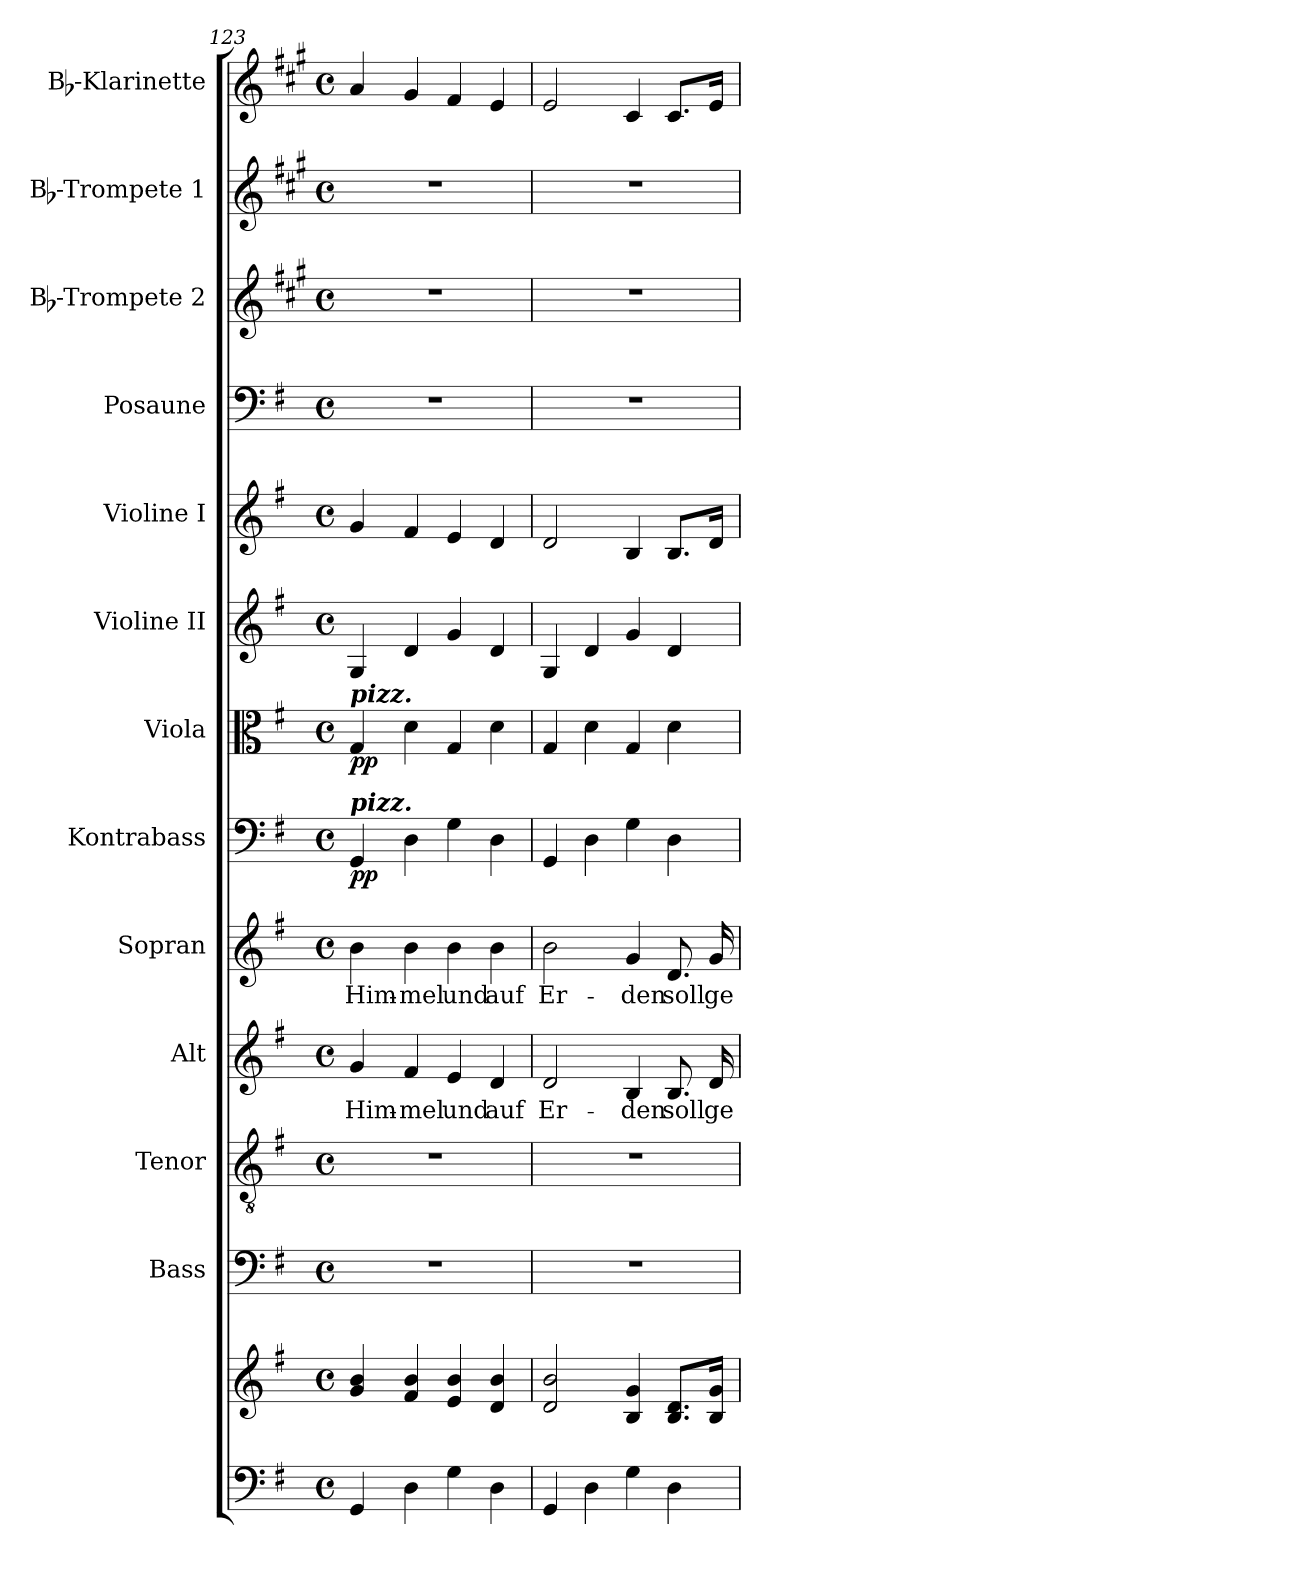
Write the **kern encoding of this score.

**kern	**kern	**kern	**kern	**kern	**text	**kern	**text	**kern	**dynam	**kern	**dynam	**kern	**kern	**kern	**kern	**kern	**kern
*part13	*part13	*part12	*part11	*part10	*part10	*part9	*part9	*part8	*part8	*part7	*part7	*part6	*part5	*part4	*part3	*part2	*part1
*staff14	*staff13	*staff12	*staff11	*staff10	*staff10	*staff9	*staff9	*staff8	*staff8	*staff7	*staff7	*staff6	*staff5	*staff4	*staff3	*staff2	*staff1
*	*	*I"Bass	*I"Tenor	*I"Alt	*	*I"Sopran	*	*I"Kontrabass	*	*I"Viola	*	*I"Violine II	*I"Violine I	*I"Posaune	*I"Bb-Trompete 2	*I"Bb-Trompete 1	*I"Bb-Klarinette
*	*	*I'B.	*I'T.	*I'A.	*	*I'S.	*	*I'Kb.	*	*I'Vla.	*	*I'Vl. II	*I'Vl. I	*I'Pos.	*I'Bb Trp. 2	*I'Bb Trp. 1	*I'Bb Kl.
!!LO:PB:g=z
*clefF4	*clefG2	*clefF4	*clefGv2	*clefG2	*	*clefG2	*	*clefF4	*	*clefC3	*	*clefG2	*clefG2	*clefF4	*clefG2	*clefG2	*clefG2
*	*	*	*	*	*	*	*	*ITrd7c12	*	*	*	*	*	*	*ITrd1c2	*ITrd1c2	*ITrd1c2
*k[f#]	*k[f#]	*k[f#]	*k[f#]	*k[f#]	*	*k[f#]	*	*k[f#]	*	*k[f#]	*	*k[f#]	*k[f#]	*k[f#]	*k[f#]	*k[f#]	*k[f#]
*G:	*G:	*G:	*G:	*G:	*	*G:	*	*G:	*	*G:	*	*G:	*G:	*G:	*G:	*G:	*G:
*M4/4	*M4/4	*M4/4	*M4/4	*M4/4	*	*M4/4	*	*M4/4	*	*M4/4	*	*M4/4	*M4/4	*M4/4	*M4/4	*M4/4	*M4/4
*met(c)	*met(c)	*met(c)	*met(c)	*met(c)	*	*met(c)	*	*met(c)	*	*met(c)	*	*met(c)	*met(c)	*met(c)	*met(c)	*met(c)	*met(c)
=123	=123	=123	=123	=123	=123	=123	=123	=123	=123	=123	=123	=123	=123	=123	=123	=123	=123
!	!	!	!	!	!	!	!	!	!	!LO:TX:a:Bi:t=pizz.	!	!	!	!	!	!	!
!	!	!	!	!	!	!	!	!LO:TX:a:Bi:t=pizz.	!	!	!	!	!	!	!	!	!
!	!	!	!	!	!LO:LY:b	!	!LO:LY:b	!	!LO:DY:b	!	!LO:DY:b	!	!	!	!	!	!
4GG/	4g/ 4b/	1r	1r	4g/	Him-	4b\	Him-	4GGG/	pp	4G/	pp	4G/	4g/	1r	1r	1r	4g/
!	!	!	!	!	!LO:LY:b	!	!LO:LY:b	!	!	!	!	!	!	!	!	!	!
4D\	4f#/ 4b/	.	.	4f#/	-mel	4b\	-mel	4DD\	.	4d\	.	4d/	4f#/	.	.	.	4f#/
!	!	!	!	!	!LO:LY:b	!	!LO:LY:b	!	!	!	!	!	!	!	!	!	!
4G\	4e/ 4b/	.	.	4e/	und	4b\	und	4GG\	.	4G/	.	4g/	4e/	.	.	.	4e/
!	!	!	!	!	!LO:LY:b	!	!LO:LY:b	!	!	!	!	!	!	!	!	!	!
4D\	4d/ 4b/	.	.	4d/	auf	4b\	auf	4DD\	.	4d\	.	4d/	4d/	.	.	.	4d/
=124	=124	=124	=124	=124	=124	=124	=124	=124	=124	=124	=124	=124	=124	=124	=124	=124	=124
!	!	!	!	!	!LO:LY:b	!	!LO:LY:b	!	!	!	!	!	!	!	!	!	!
4GG/	2d/ 2b/	1r	1r	2d/	Er-	2b\	Er-	4GGG/	.	4G/	.	4G/	2d/	1r	1r	1r	2d/
4D\	.	.	.	.	.	.	.	4DD\	.	4d\	.	4d/	.	.	.	.	.
!	!	!	!	!	!LO:LY:b	!	!LO:LY:b	!	!	!	!	!	!	!	!	!	!
4G\	4B/ 4g/	.	.	4B/	-den	4g/	-den	4GG\	.	4G/	.	4g/	4B/	.	.	.	4B/
!	!	!	!	!	!LO:LY:b	!	!LO:LY:b	!	!	!	!	!	!	!	!	!	!
4D\	8.B/ 8.d/L	.	.	8.B/	soll	8.d/	soll	4DD\	.	4d\	.	4d/	8.B/L	.	.	.	8.B/L
!	!	!	!	!	!LO:LY:b	!	!LO:LY:b	!	!	!	!	!	!	!	!	!	!
.	16B/ 16g/Jk	.	.	16d/	ge-	16g/	ge-	.	.	.	.	.	16d/Jk	.	.	.	16d/Jk
=	=	=	=	=	=	=	=	=	=	=	=	=	=	=	=	=	=
*-	*-	*-	*-	*-	*-	*-	*-	*-	*-	*-	*-	*-	*-	*-	*-	*-	*-
